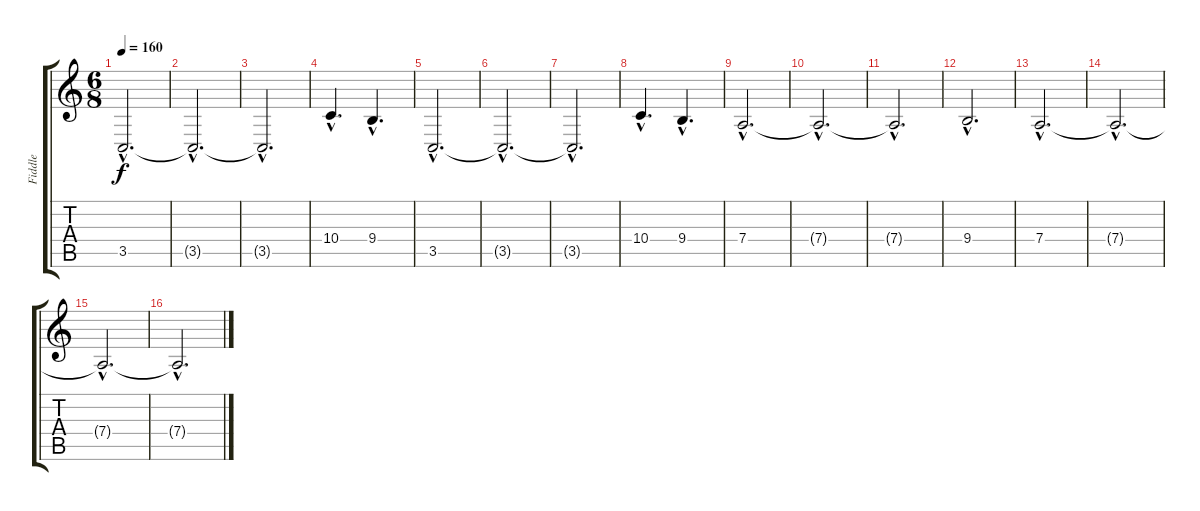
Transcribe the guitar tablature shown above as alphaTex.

\track ("Fiddle" "Fiddle") {instrument fiddle}
\staff {score tabs}
\tuning (E4 B3 G3 D3 A2 E2) {hide}
\ts (6 8)
\tempo 160
\clef g2
\ks c
3.5{hac}.2{d dy f} |
3.5{hac t}.2{d} |
3.5{hac t}.2{d} |
10.4{hac}.4{d} 9.4{hac}.4{d} |
3.5{hac}.2{d} |
3.5{hac t}.2{d} |
3.5{hac t}.2{d} |
10.4{hac}.4{d} 9.4{hac}.4{d} |
7.4{hac}.2{d} |
7.4{hac t}.2{d} |
7.4{hac t}.2{d} |
9.4{hac}.2{d} |
7.4{hac}.2{d} |
7.4{hac t}.2{d} |
7.4{hac t}.2{d} |
7.4{hac t}.2{d}
